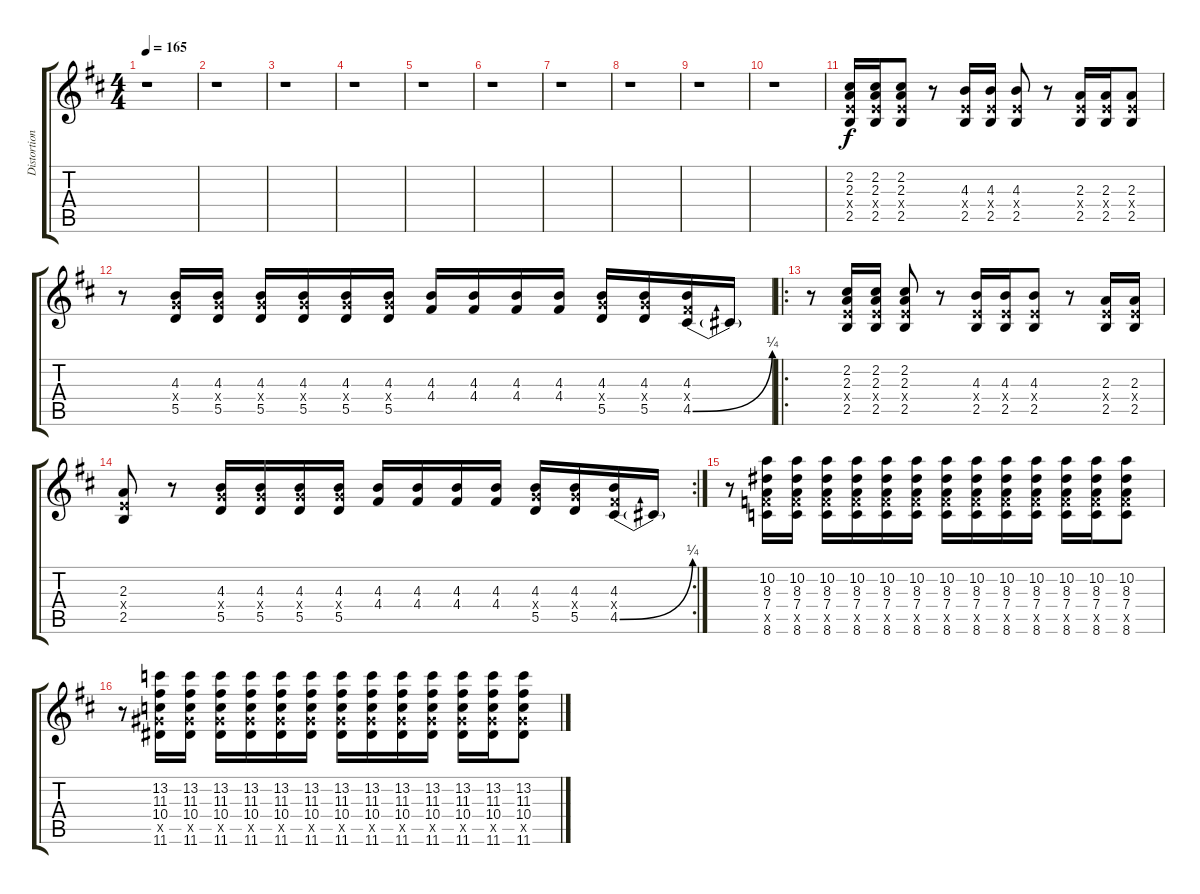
\track ("Distortion" "Distortion") {instrument distortionguitar}
\staff {score tabs}
\tuning (E4 B3 G3 D3 A2 E2) {hide}
\ts (4 4)
\tempo 165
\clef g2
\ks d
r.1{dy f} |
r.1 |
r.1 |
r.1 |
r.1 |
r.1 |
r.1 |
r.1 |
r.1 |
r.1 |
(2.2 2.3 2.4{x} 2.5).16 (2.2 2.3 2.4{x} 2.5).16 (2.2 2.3 2.4{x} 2.5).8 r.8 (4.3 2.4{x} 2.5).16 (4.3 2.4{x} 2.5).16 (4.3 2.4{x} 2.5).8 r.8 (2.3 2.4{x} 2.5).16 (2.3 2.4{x} 2.5).16 (2.3 2.4{x} 2.5).8 |
r.8 (4.3 5.4{x} 5.5).16 (4.3 5.4{x} 5.5).16 (4.3 5.4{x} 5.5).16 (4.3 5.4{x} 5.5).16 (4.3 5.4{x} 5.5).16 (4.3 5.4{x} 5.5).16 (4.3 4.4).16 (4.3 4.4).16 (4.3 4.4).16 (4.3 4.4).16 (4.3 5.4{x} 5.5).16 (4.3 5.4{x} 5.5).16 (4.3 4.4{x} 4.5{be (bend 0 0 60 1)}).16 4.5{t}.16 |
\ro
r.8 (2.2 2.3 2.4{x} 2.5).16 (2.2 2.3 2.4{x} 2.5).16 (2.2 2.3 2.4{x} 2.5).8 r.8 (4.3 2.4{x} 2.5).16 (4.3 2.4{x} 2.5).16 (4.3 2.4{x} 2.5).8 r.8 (2.3 2.4{x} 2.5).16 (2.3 2.4{x} 2.5).16 |
\rc 2
(2.3 2.4{x} 2.5).8 r.8 (4.3 5.4{x} 5.5).16 (4.3 5.4{x} 5.5).16 (4.3 5.4{x} 5.5).16 (4.3 5.4{x} 5.5).16 (4.3 4.4).16 (4.3 4.4).16 (4.3 4.4).16 (4.3 4.4).16 (4.3 5.4{x} 5.5).16 (4.3 5.4{x} 5.5).16 (4.3 4.4{x} 4.5{be (bend 0 0 60 1)}).16 4.5{t}.16 |
r.8 (10.2 8.3 7.4 8.5{x} 8.6).16 (10.2 8.3 7.4 8.5{x} 8.6).16 (10.2 8.3 7.4 8.5{x} 8.6).16 (10.2 8.3 7.4 8.5{x} 8.6).16 (10.2 8.3 7.4 8.5{x} 8.6).16 (10.2 8.3 7.4 8.5{x} 8.6).16 (10.2 8.3 7.4 8.5{x} 8.6).16 (10.2 8.3 7.4 8.5{x} 8.6).16 (10.2 8.3 7.4 8.5{x} 8.6).16 (10.2 8.3 7.4 8.5{x} 8.6).16 (10.2 8.3 7.4 8.5{x} 8.6).16 (10.2 8.3 7.4 8.5{x} 8.6).16 (10.2 8.3 7.4 8.5{x} 8.6).8 |
r.8 (13.2 11.3 10.4 11.5{x} 11.6).16 (13.2 11.3 10.4 11.5{x} 11.6).16 (13.2 11.3 10.4 11.5{x} 11.6).16 (13.2 11.3 10.4 11.5{x} 11.6).16 (13.2 11.3 10.4 11.5{x} 11.6).16 (13.2 11.3 10.4 11.5{x} 11.6).16 (13.2 11.3 10.4 11.5{x} 11.6).16 (13.2 11.3 10.4 11.5{x} 11.6).16 (13.2 11.3 10.4 11.5{x} 11.6).16 (13.2 11.3 10.4 11.5{x} 11.6).16 (13.2 11.3 10.4 11.5{x} 11.6).16 (13.2 11.3 10.4 11.5{x} 11.6).16 (13.2 11.3 10.4 11.5{x} 11.6).8
